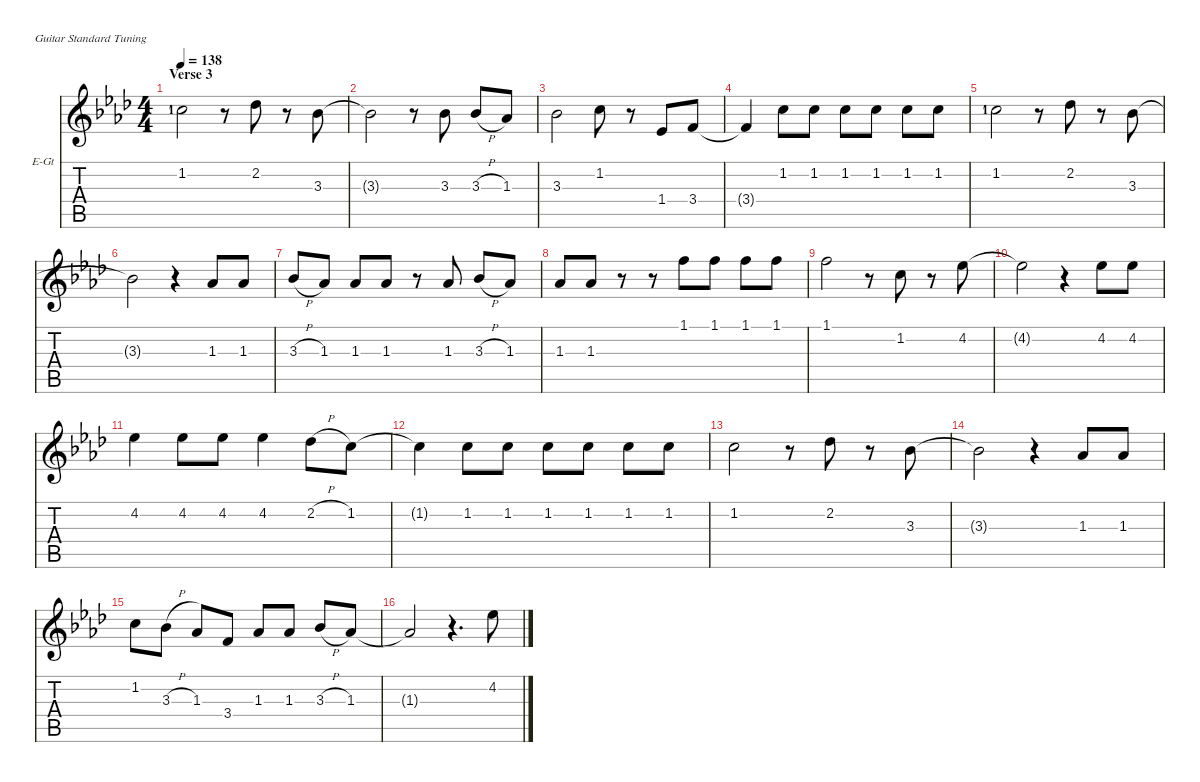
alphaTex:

\defaultSystemsLayout 4
\hideDynamics
\bracketExtendMode nobrackets
\firstSystemTrackNameOrientation horizontal
\otherSystemsTrackNameOrientation horizontal
\track ("melody 07" "E-Gt") {instrument electricguitarclean}
\staff {score tabs}
\tuning (E4 B3 G3 D3 A2 E2)
\ts (4 4)
\section ("" "Verse 3")
\tempo 138
\clef g2
\scale
0.25
\ks ab
1.2{lf 2 acc forcenatural}.2{dy mf} r.8 2.2{acc b}.8 r.8 3.3{acc b}.8 |
\scale
0.25 3.3{t acc b}.2 r.8 3.3{acc b}.8 3.3{h acc b}.8 1.3{acc b}.8 |
\scale
0.25 3.3{acc b}.2 1.2{acc forcenatural}.8 r.8 1.4{acc b}.8 3.4{acc forcenatural}.8 |
\scale
0.25 3.4{t acc forcenatural}.4 1.2{acc forcenatural}.8 1.2{acc forcenatural}.8 1.2{acc forcenatural}.8 1.2{acc forcenatural}.8 1.2{acc forcenatural}.8 1.2{acc forcenatural}.8 |
\scale
0.25 1.2{lf 2 acc forcenatural}.2 r.8 2.2{acc b}.8 r.8 3.3{acc b}.8 |
\scale
0.25 3.3{t acc b}.2 r.4 1.3{acc b}.8 1.3{acc b}.8 |
\scale
0.25 3.3{h acc b}.8 1.3{acc b}.8 1.3{acc b}.8 1.3{acc b}.8 r.8 1.3{acc b}.8 3.3{h acc b}.8 1.3{acc b}.8 |
\scale
0.25 1.3{acc b}.8 1.3{acc b}.8 r.8 r.8 1.1{acc forcenatural}.8 1.1{acc forcenatural}.8 1.1{acc forcenatural}.8 1.1{acc forcenatural}.8 |
\scale
0.25 1.1{acc forcenatural}.2 r.8 1.2{acc forcenatural}.8 r.8 4.2{acc b}.8 |
\scale
0.25 4.2{t acc b}.2 r.4 4.2{acc b}.8 4.2{acc b}.8 |
\scale
0.25 4.2{acc b}.4 4.2{acc b}.8 4.2{acc b}.8 4.2{acc b}.4 2.2{h acc b}.8 1.2{acc forcenatural}.8 |
\scale
0.25 1.2{t acc forcenatural}.4 1.2{acc forcenatural}.8 1.2{acc forcenatural}.8 1.2{acc forcenatural}.8 1.2{acc forcenatural}.8 1.2{acc forcenatural}.8 1.2{acc forcenatural}.8 |
\scale
0.25 1.2{acc forcenatural}.2 r.8 2.2{acc b}.8 r.8 3.3{acc b}.8 |
\scale
0.25 3.3{t acc b}.2 r.4 1.3{acc b}.8 1.3{acc b}.8 |
\scale
0.25 1.2{acc forcenatural}.8 3.3{h acc b}.8 1.3{acc b}.8 3.4{acc forcenatural}.8 1.3{acc b}.8 1.3{acc b}.8 3.3{h acc b}.8 1.3{acc b}.8 |
\scale
0.25 1.3{t acc b}.2 r.4{d} 4.2{acc b}.8
